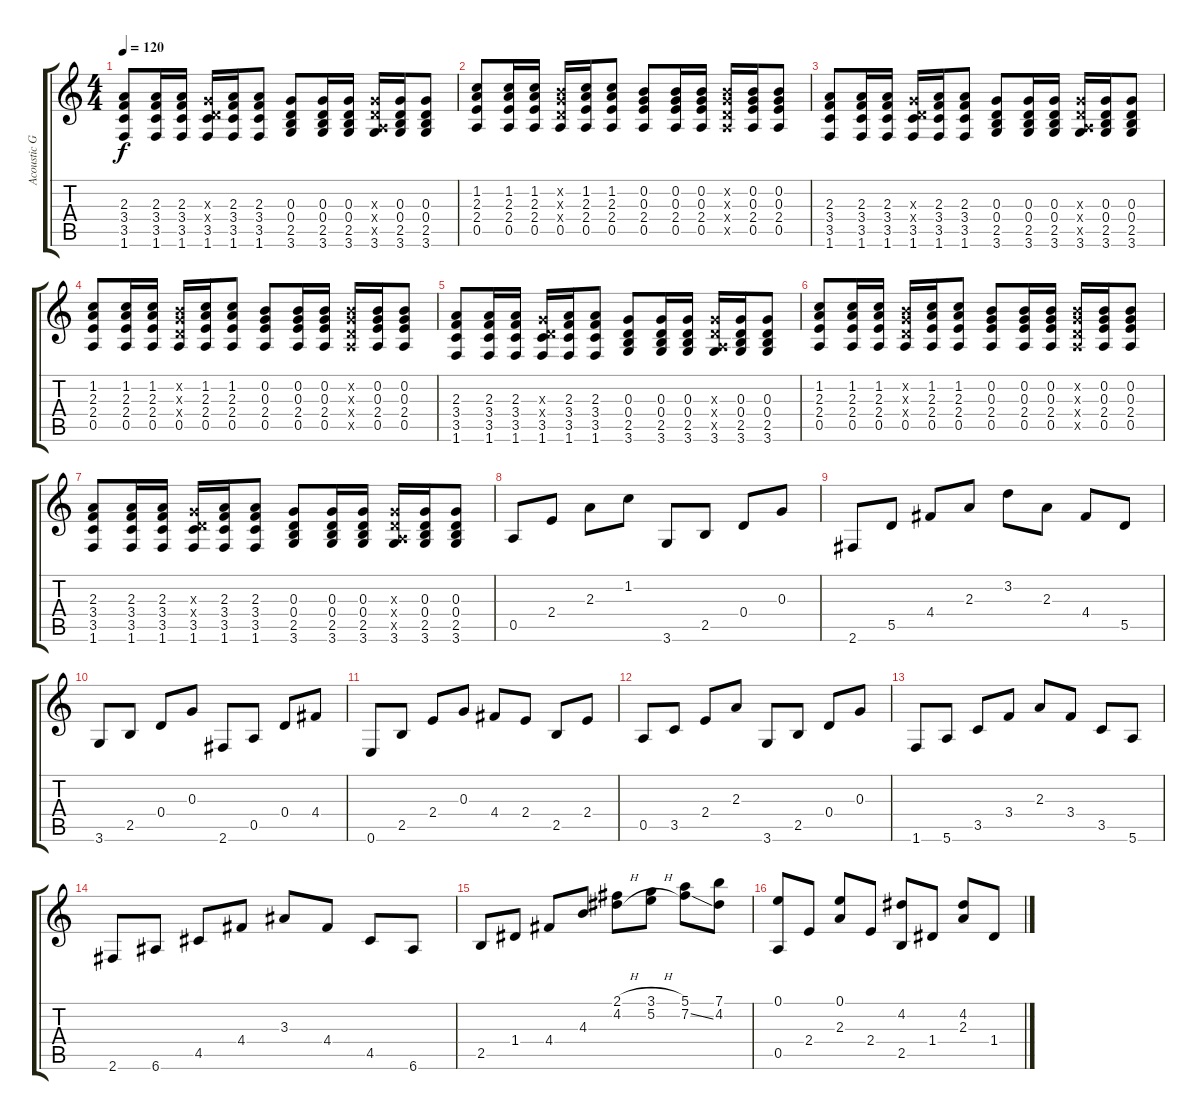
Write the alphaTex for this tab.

\track ("Acoustic Guitar" "Acoustic G") {instrument acousticguitarsteel}
\staff {score tabs}
\tuning (E4 B3 G3 D3 A2 E2) {hide}
\ts (4 4)
\tempo 120
\clef g2
\ks c
(2.3 3.4 3.5 1.6).8{dy f} (2.3 3.4 3.5 1.6).16 (2.3 3.4 3.5 1.6).16 (0.3{x} 0.4{x} 3.5 1.6).16 (2.3 3.4 3.5 1.6).16 (2.3 3.4 3.5 1.6).8 (0.3 0.4 2.5 3.6).8 (0.3 0.4 2.5 3.6).16 (0.3 0.4 2.5 3.6).16 (0.3{x} 0.4{x} 0.5{x} 3.6).16 (0.3 0.4 2.5 3.6).16 (0.3 0.4 2.5 3.6).8 |
(1.2 2.3 2.4 0.5).8 (1.2 2.3 2.4 0.5).16 (1.2 2.3 2.4 0.5).16 (0.2{x} 0.3{x} 0.4{x} 0.5).16 (1.2 2.3 2.4 0.5).16 (1.2 2.3 2.4 0.5).8 (0.2 0.3 2.4 0.5).8 (0.2 0.3 2.4 0.5).16 (0.2 0.3 2.4 0.5).16 (0.2{x} 0.3{x} 0.4{x} 0.5{x}).16 (0.2 0.3 2.4 0.5).16 (0.2 0.3 2.4 0.5).8 |
(2.3 3.4 3.5 1.6).8 (2.3 3.4 3.5 1.6).16 (2.3 3.4 3.5 1.6).16 (0.3{x} 0.4{x} 3.5 1.6).16 (2.3 3.4 3.5 1.6).16 (2.3 3.4 3.5 1.6).8 (0.3 0.4 2.5 3.6).8 (0.3 0.4 2.5 3.6).16 (0.3 0.4 2.5 3.6).16 (0.3{x} 0.4{x} 0.5{x} 3.6).16 (0.3 0.4 2.5 3.6).16 (0.3 0.4 2.5 3.6).8 |
(1.2 2.3 2.4 0.5).8 (1.2 2.3 2.4 0.5).16 (1.2 2.3 2.4 0.5).16 (0.2{x} 0.3{x} 0.4{x} 0.5).16 (1.2 2.3 2.4 0.5).16 (1.2 2.3 2.4 0.5).8 (0.2 0.3 2.4 0.5).8 (0.2 0.3 2.4 0.5).16 (0.2 0.3 2.4 0.5).16 (0.2{x} 0.3{x} 0.4{x} 0.5{x}).16 (0.2 0.3 2.4 0.5).16 (0.2 0.3 2.4 0.5).8 |
(2.3 3.4 3.5 1.6).8 (2.3 3.4 3.5 1.6).16 (2.3 3.4 3.5 1.6).16 (0.3{x} 0.4{x} 3.5 1.6).16 (2.3 3.4 3.5 1.6).16 (2.3 3.4 3.5 1.6).8 (0.3 0.4 2.5 3.6).8 (0.3 0.4 2.5 3.6).16 (0.3 0.4 2.5 3.6).16 (0.3{x} 0.4{x} 0.5{x} 3.6).16 (0.3 0.4 2.5 3.6).16 (0.3 0.4 2.5 3.6).8 |
(1.2 2.3 2.4 0.5).8 (1.2 2.3 2.4 0.5).16 (1.2 2.3 2.4 0.5).16 (0.2{x} 0.3{x} 0.4{x} 0.5).16 (1.2 2.3 2.4 0.5).16 (1.2 2.3 2.4 0.5).8 (0.2 0.3 2.4 0.5).8 (0.2 0.3 2.4 0.5).16 (0.2 0.3 2.4 0.5).16 (0.2{x} 0.3{x} 0.4{x} 0.5{x}).16 (0.2 0.3 2.4 0.5).16 (0.2 0.3 2.4 0.5).8 |
(2.3 3.4 3.5 1.6).8 (2.3 3.4 3.5 1.6).16 (2.3 3.4 3.5 1.6).16 (0.3{x} 0.4{x} 3.5 1.6).16 (2.3 3.4 3.5 1.6).16 (2.3 3.4 3.5 1.6).8 (0.3 0.4 2.5 3.6).8 (0.3 0.4 2.5 3.6).16 (0.3 0.4 2.5 3.6).16 (0.3{x} 0.4{x} 0.5{x} 3.6).16 (0.3 0.4 2.5 3.6).16 (0.3 0.4 2.5 3.6).8 |
0.5.8 2.4.8 2.3.8 1.2.8 3.6.8 2.5.8 0.4.8 0.3.8 |
2.6.8 5.5.8 4.4.8 2.3.8 3.2.8 2.3.8 4.4.8 5.5.8 |
3.6.8 2.5.8 0.4.8 0.3.8 2.6.8 0.5.8 0.4.8 4.4.8 |
0.6.8 2.5.8 2.4.8 0.3.8 4.4.8 2.4.8 2.5.8 2.4.8 |
0.5.8 3.5.8 2.4.8 2.3.8 3.6.8 2.5.8 0.4.8 0.3.8 |
1.6.8 5.6.8 3.5.8 3.4.8 2.3.8 3.4.8 3.5.8 5.6.8 |
2.6.8 6.6.8 4.5.8 4.4.8 3.3.8 4.4.8 4.5.8 6.6.8 |
2.5.8 1.4.8 4.4.8 4.3.8 (2.1{h} 4.2{h}).8 (3.1{h} 5.2{h}).8 (5.1 7.2{ss}).8 (7.1 4.2).8 |
(0.1 0.5).8 2.4.8 (0.1 2.3).8 2.4.8 (4.2 2.5).8 1.4.8 (4.2 2.3).8 1.4.8
